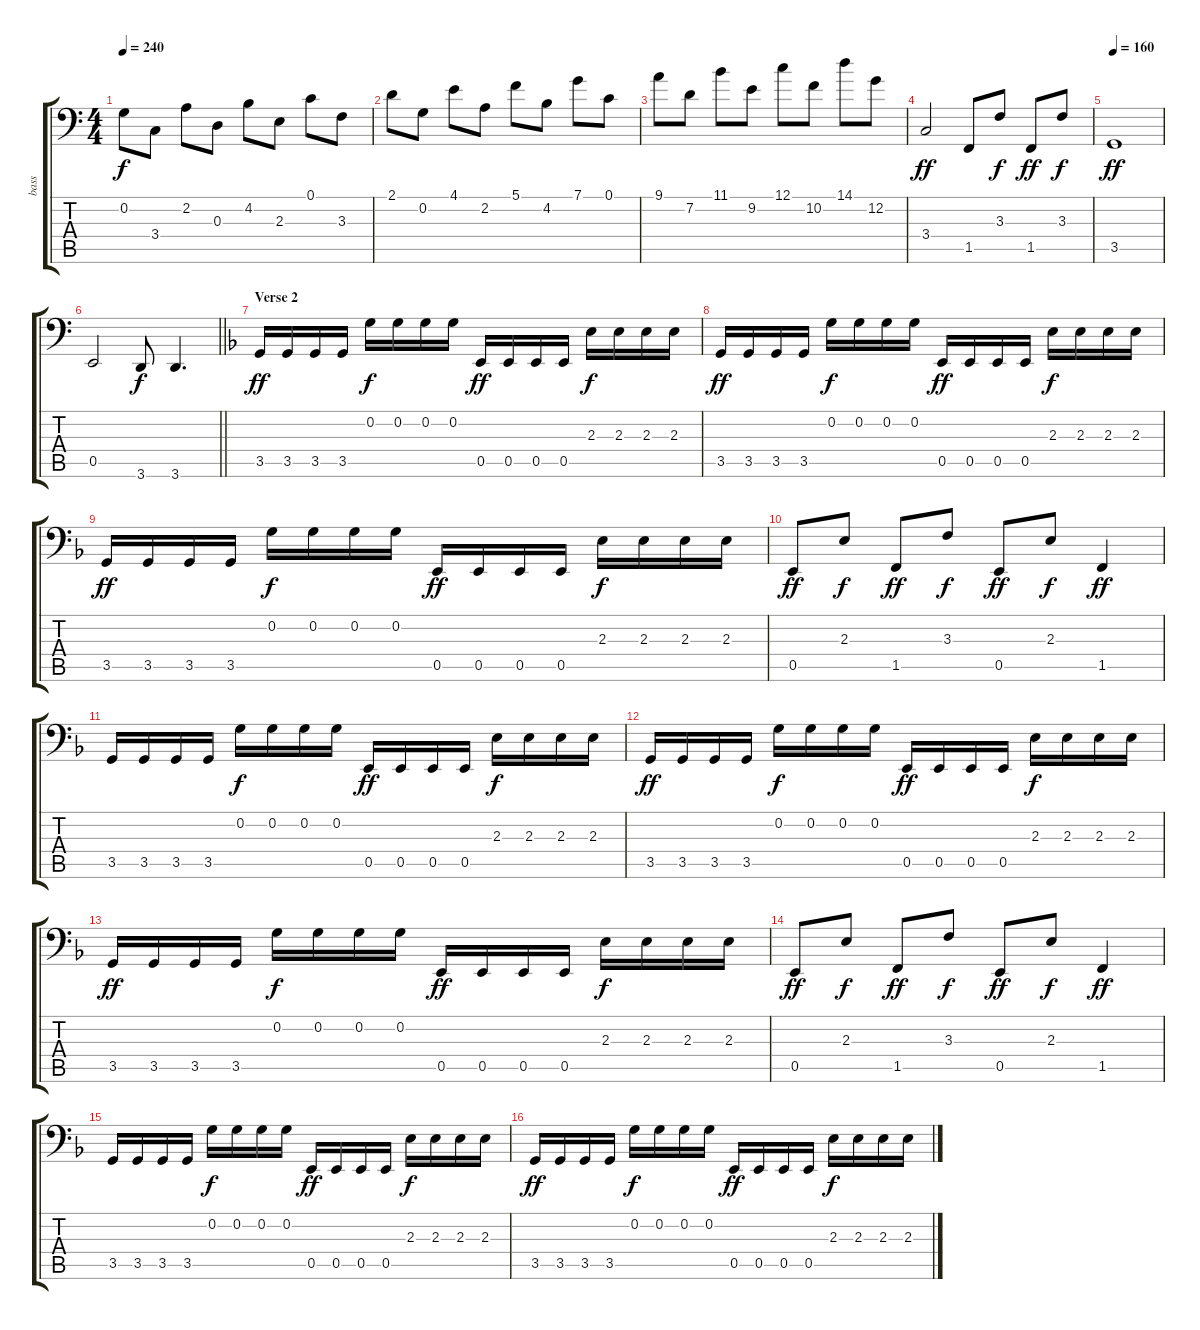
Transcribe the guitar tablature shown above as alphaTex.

\track ("bass" "bass") {instrument electricbassfinger}
\staff {score tabs}
\tuning (C3 G2 D2 A1 E1 B0) {hide}
\ts (4 4)
\tempo 240
\clef f4
\ks c
0.2.8{dy f} 3.4.8 2.2.8 0.3.8 4.2.8 2.3.8 0.1.8 3.3.8 |
2.1.8 0.2.8 4.1.8 2.2.8 5.1.8 4.2.8 7.1.8 0.1.8 |
9.1.8 7.2.8 11.1.8 9.2.8 12.1.8 10.2.8 14.1.8 12.2.8 |
3.4.2{dy ff} 1.5.8 3.3.8{dy f} 1.5.8{dy ff} 3.3.8{dy f} |
\tempo 160
3.5.1{dy ff} |
\barLineRight lightlight
0.5.2 3.6.8{dy f} 3.6.4{d} |
\section ("" "Verse 2")
\ks dminor
3.5.16{dy ff} 3.5.16 3.5.16 3.5.16 0.2.16{dy f} 0.2.16 0.2.16 0.2.16 0.5.16{dy ff} 0.5.16 0.5.16 0.5.16 2.3.16{dy f} 2.3.16 2.3.16 2.3.16 |
3.5.16{dy ff} 3.5.16 3.5.16 3.5.16 0.2.16{dy f} 0.2.16 0.2.16 0.2.16 0.5.16{dy ff} 0.5.16 0.5.16 0.5.16 2.3.16{dy f} 2.3.16 2.3.16 2.3.16 |
3.5.16{dy ff} 3.5.16 3.5.16 3.5.16 0.2.16{dy f} 0.2.16 0.2.16 0.2.16 0.5.16{dy ff} 0.5.16 0.5.16 0.5.16 2.3.16{dy f} 2.3.16 2.3.16 2.3.16 |
0.5.8{dy ff} 2.3.8{dy f} 1.5.8{dy ff} 3.3.8{dy f} 0.5.8{dy ff} 2.3.8{dy f} 1.5.4{dy ff} |
3.5.16 3.5.16 3.5.16 3.5.16 0.2.16{dy f} 0.2.16 0.2.16 0.2.16 0.5.16{dy ff} 0.5.16 0.5.16 0.5.16 2.3.16{dy f} 2.3.16 2.3.16 2.3.16 |
3.5.16{dy ff} 3.5.16 3.5.16 3.5.16 0.2.16{dy f} 0.2.16 0.2.16 0.2.16 0.5.16{dy ff} 0.5.16 0.5.16 0.5.16 2.3.16{dy f} 2.3.16 2.3.16 2.3.16 |
3.5.16{dy ff} 3.5.16 3.5.16 3.5.16 0.2.16{dy f} 0.2.16 0.2.16 0.2.16 0.5.16{dy ff} 0.5.16 0.5.16 0.5.16 2.3.16{dy f} 2.3.16 2.3.16 2.3.16 |
0.5.8{dy ff} 2.3.8{dy f} 1.5.8{dy ff} 3.3.8{dy f} 0.5.8{dy ff} 2.3.8{dy f} 1.5.4{dy ff} |
3.5.16 3.5.16 3.5.16 3.5.16 0.2.16{dy f} 0.2.16 0.2.16 0.2.16 0.5.16{dy ff} 0.5.16 0.5.16 0.5.16 2.3.16{dy f} 2.3.16 2.3.16 2.3.16 |
3.5.16{dy ff} 3.5.16 3.5.16 3.5.16 0.2.16{dy f} 0.2.16 0.2.16 0.2.16 0.5.16{dy ff} 0.5.16 0.5.16 0.5.16 2.3.16{dy f} 2.3.16 2.3.16 2.3.16
